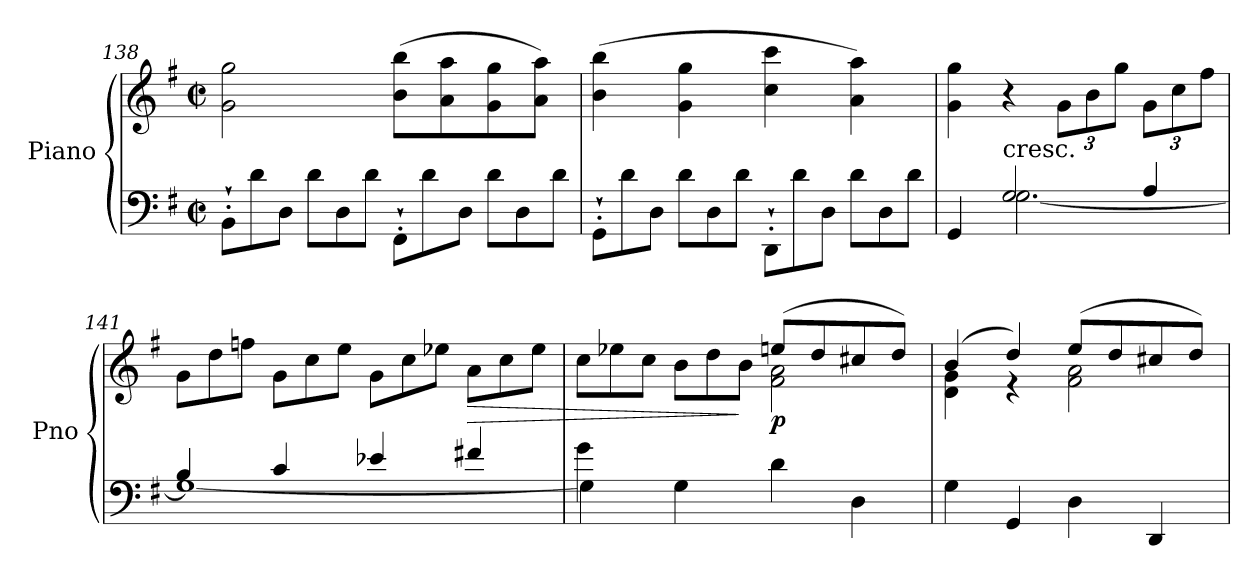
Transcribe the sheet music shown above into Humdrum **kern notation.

**kern	**kern	**dynam
*part1	*part1	*part1
*staff2	*staff1	*staff1/2
*I"Piano	*	*
*I'Pno	*	*
*clefF4	*clefG2	*
*k[f#]	*k[f#]	*
*G:	*G:	*
*M2/2	*M2/2	*
*met(c|)	*met(c|)	*
*Xtuplet	*	*
=138	=138	=138
12BB`'\L	2g\ 2gg\	.
12d\	.	.
12D\J	.	.
12d\L	.	.
12D\	.	.
12d\J	.	.
12FF#`'\L	(8b\ 8bb\L	.
12d\	.	.
.	8a\ 8aa\	.
12D\J	.	.
12d\L	8g\ 8gg\	.
12D\	.	.
.	8a\ 8aa\J)	.
12d\J	.	.
!!LO:LB:g=z
=139	=139	=139
12GG`'\L	(4b\ 4bb\	.
12d\	.	.
12D\J	.	.
12d\L	4g\ 4gg\	.
12D\	.	.
12d\J	.	.
12DD`'\L	4cc\ 4ccc\	.
12d\	.	.
12D\J	.	.
12d\L	4a\ 4aa\)	.
12D\	.	.
12d\J	.	.
=140	=140	=140
*^	*	*
4GG/	4ryy	4g\ 4gg\	.
!	!	!LO:TX:b:t=cresc.	!
2G/	[2.G\	4r	.
*	*	*Xbrackettup	*
.	.	12g\L	.
.	.	12b\	.
.	.	12gg\J	.
4A/	.	12g\L	.
.	.	12cc\	.
.	.	12ff#\J	.
=141	=141	=141	=141
*	*	*Xtuplet	*
4B/	1G_	12g\L	.
.	.	12dd\	.
.	.	12ffn\J	.
4c/	.	12g\L	.
.	.	12cc\	.
.	.	12ee\J	.
4e-X/	.	12g\L	.
.	.	12cc\	.
.	.	12ee-X\J	.
!	!	!	!LO:HP:b
4f#X/	.	12a\L	>
.	.	12cc\	.
.	.	12ee-\J	.
=142	=142	=142	=142
*	*	*^	*
4g\	4G\]	12cc\L	2ryy	.
.	.	12ee-X\	.	.
.	.	12cc\J	.	.
4G\	2.ryy	12b\L	.	.
.	.	12dd\	.	.
.	.	12b\J	.	]
!	!	!	!	!LO:DY:b
4d\	.	(8een/L	2f#\ 2a\	p
.	.	8dd/	.	.
4D\	.	8cc#X/	.	.
.	.	8dd/J)	.	.
*v	*v	*	*	*
!!LO:PB:g=z	!!
=143	=143	=143	=143
4G\	(4b/	4d\ 4g\	.
4GG/	4dd/)	4re	.
4D\	(8ee/L	2f#\ 2a\	.
.	8dd/	.	.
4DD/	8cc#X/	.	.
.	8dd/J)	.	.
*	*v	*v	*
=	=	=
*-	*-	*-
